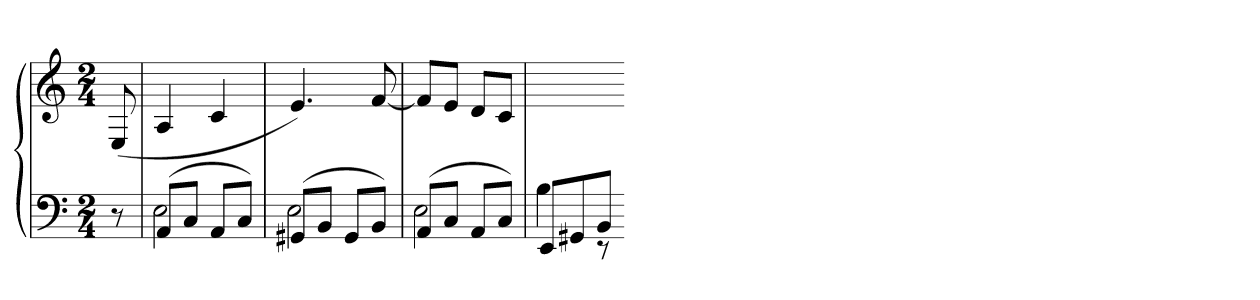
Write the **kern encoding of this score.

**kern	**kern
*part1	*part1
*staff2	*staff1
*clefF4	*clefG2
*k[]	*
*a:	*
*M2/4	*M2/4
=	=
8r	(8E
=223	=223
*^	*
(8AAL	2E	4A
8CJ	.	.
8AAL	.	4c
8CJ)	.	.
=224	=224	=224
(8GG#XL	2E	4.e)
8BBJ	.	.
8GG#L	.	.
8BBJ)	.	[8f
=225	=225	=225
(8AAL	2E	8fL]
8CJ	.	8eJ
8AAL	.	8dL
8CJ)	.	8cJ
=226	=226	=226
(8EEL	4B)	4.ryy
8GG#X	.	.
8BBJ	8r	.
*v	*v	*
=-	=-
*-	*-
